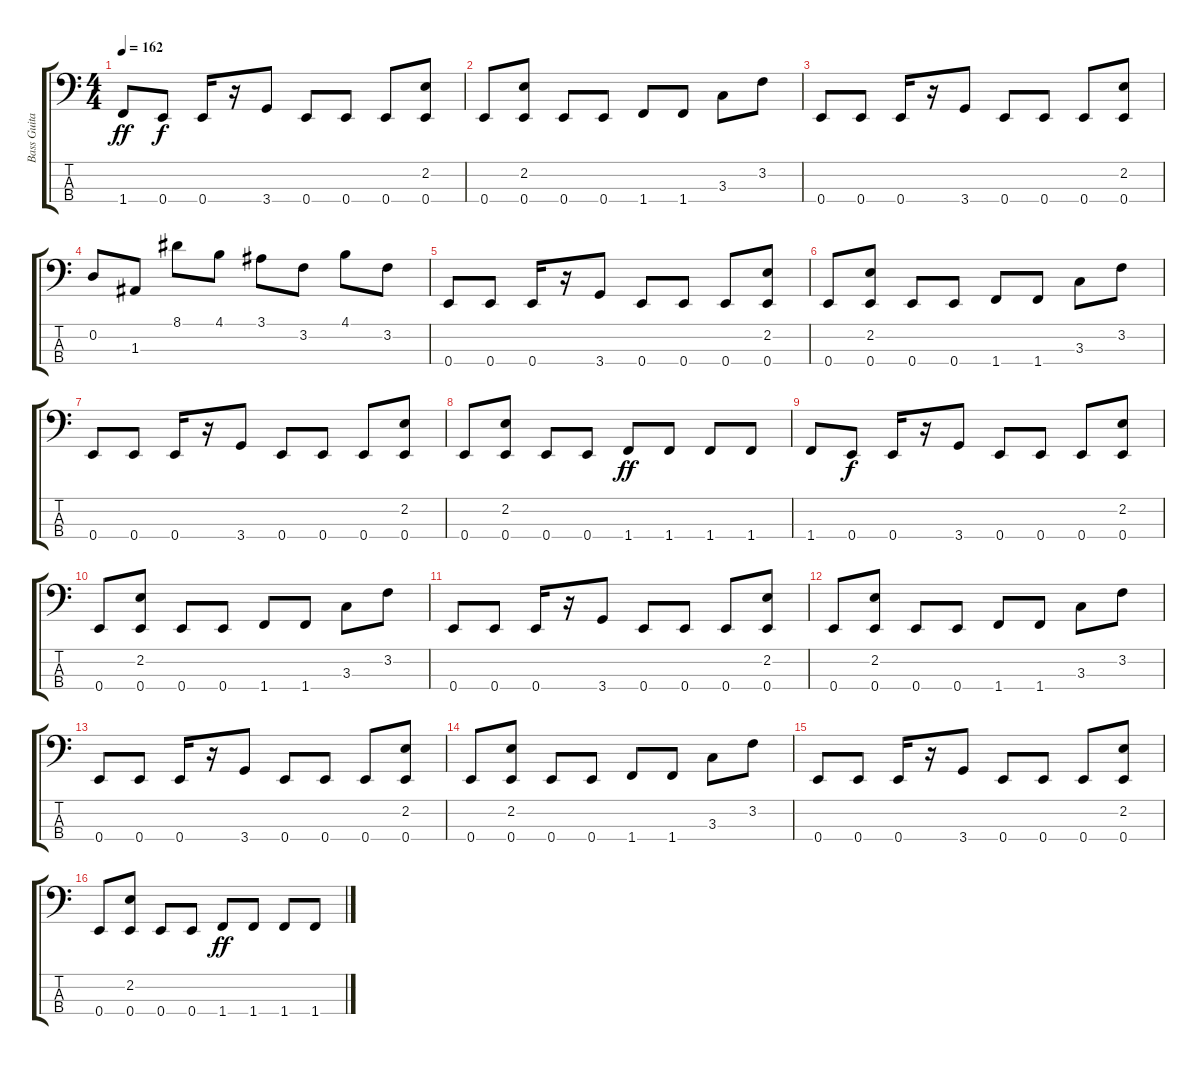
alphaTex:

\track ("Bass Guitar" "Bass Guita") {instrument electricbasspick}
\staff {score tabs}
\tuning (G2 D2 A1 E1) {hide}
\ts (4 4)
\tempo 162
\clef f4
\ks c
1.4.8{dy ff} 0.4.8{dy f} 0.4.16 r.16 3.4.8 0.4.8 0.4.8 0.4.8 (2.2 0.4).8 |
0.4.8 (2.2 0.4).8 0.4.8 0.4.8 1.4.8 1.4.8 3.3.8 3.2.8 |
0.4.8 0.4.8 0.4.16 r.16 3.4.8 0.4.8 0.4.8 0.4.8 (2.2 0.4).8 |
0.2.8 1.3.8 8.1.8 4.1.8 3.1.8 3.2.8 4.1.8 3.2.8 |
0.4.8 0.4.8 0.4.16 r.16 3.4.8 0.4.8 0.4.8 0.4.8 (2.2 0.4).8 |
0.4.8 (2.2 0.4).8 0.4.8 0.4.8 1.4.8 1.4.8 3.3.8 3.2.8 |
0.4.8 0.4.8 0.4.16 r.16 3.4.8 0.4.8 0.4.8 0.4.8 (2.2 0.4).8 |
0.4.8 (2.2 0.4).8 0.4.8 0.4.8 1.4.8{dy ff} 1.4.8 1.4.8 1.4.8 |
1.4.8 0.4.8{dy f} 0.4.16 r.16 3.4.8 0.4.8 0.4.8 0.4.8 (2.2 0.4).8 |
0.4.8 (2.2 0.4).8 0.4.8 0.4.8 1.4.8 1.4.8 3.3.8 3.2.8 |
0.4.8 0.4.8 0.4.16 r.16 3.4.8 0.4.8 0.4.8 0.4.8 (2.2 0.4).8 |
0.4.8 (2.2 0.4).8 0.4.8 0.4.8 1.4.8 1.4.8 3.3.8 3.2.8 |
0.4.8 0.4.8 0.4.16 r.16 3.4.8 0.4.8 0.4.8 0.4.8 (2.2 0.4).8 |
0.4.8 (2.2 0.4).8 0.4.8 0.4.8 1.4.8 1.4.8 3.3.8 3.2.8 |
0.4.8 0.4.8 0.4.16 r.16 3.4.8 0.4.8 0.4.8 0.4.8 (2.2 0.4).8 |
0.4.8 (2.2 0.4).8 0.4.8 0.4.8 1.4.8{dy ff} 1.4.8 1.4.8 1.4.8
